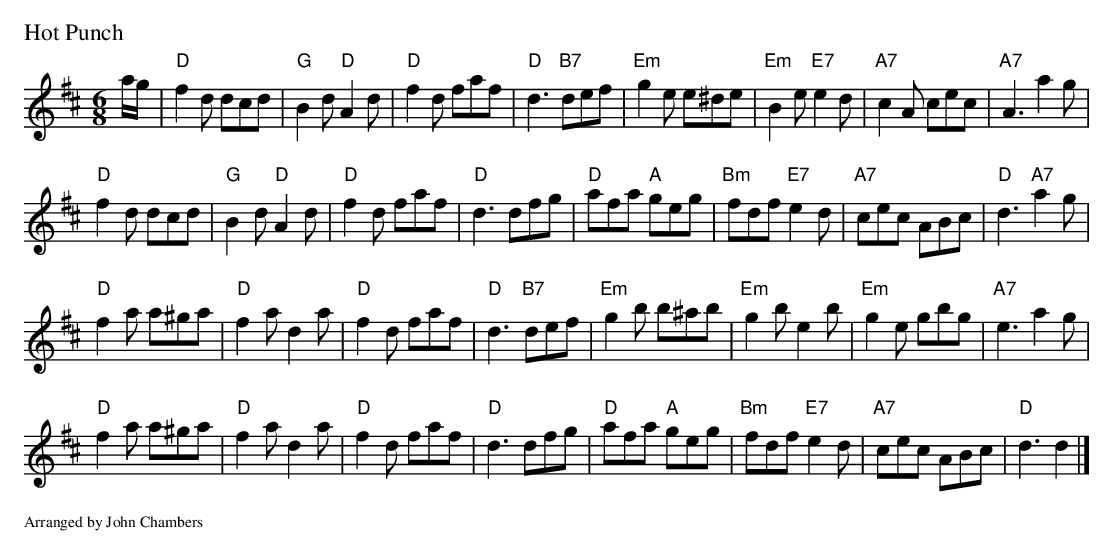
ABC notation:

X:1
P: Hot Punch
L: 1/8
M: 6/8
K: D
a/g/ |\
"D"f2d dcd | "G"B2d "D"A2d | "D"f2d faf | "D"d3 "B7"def |\
"Em"g2e e^de | "Em"B2e "E7"e2d | "A7"c2A cec | "A7"A3 a2g |
"D"f2d dcd | "G"B2d "D"A2d | "D"f2d faf | "D"d3 dfg |\
"D"afa "A"geg | "Bm"fdf "E7"e2d | "A7"cec ABc | "D"d3 "A7"a2g |
"D"f2a a^ga | "D"f2a d2a | "D"f2d faf | "D"d3 "B7"def |\
"Em"g2b b^ab | "Em"g2b e2b | "Em"g2e gbg | "A7"e3 a2g |
"D"f2a a^ga | "D"f2a d2a | "D"f2d faf | "D"d3 dfg |\
"D"afa "A"geg | "Bm"fdf "E7"e2d | "A7"cec ABc | "D"d3 d2 |]
